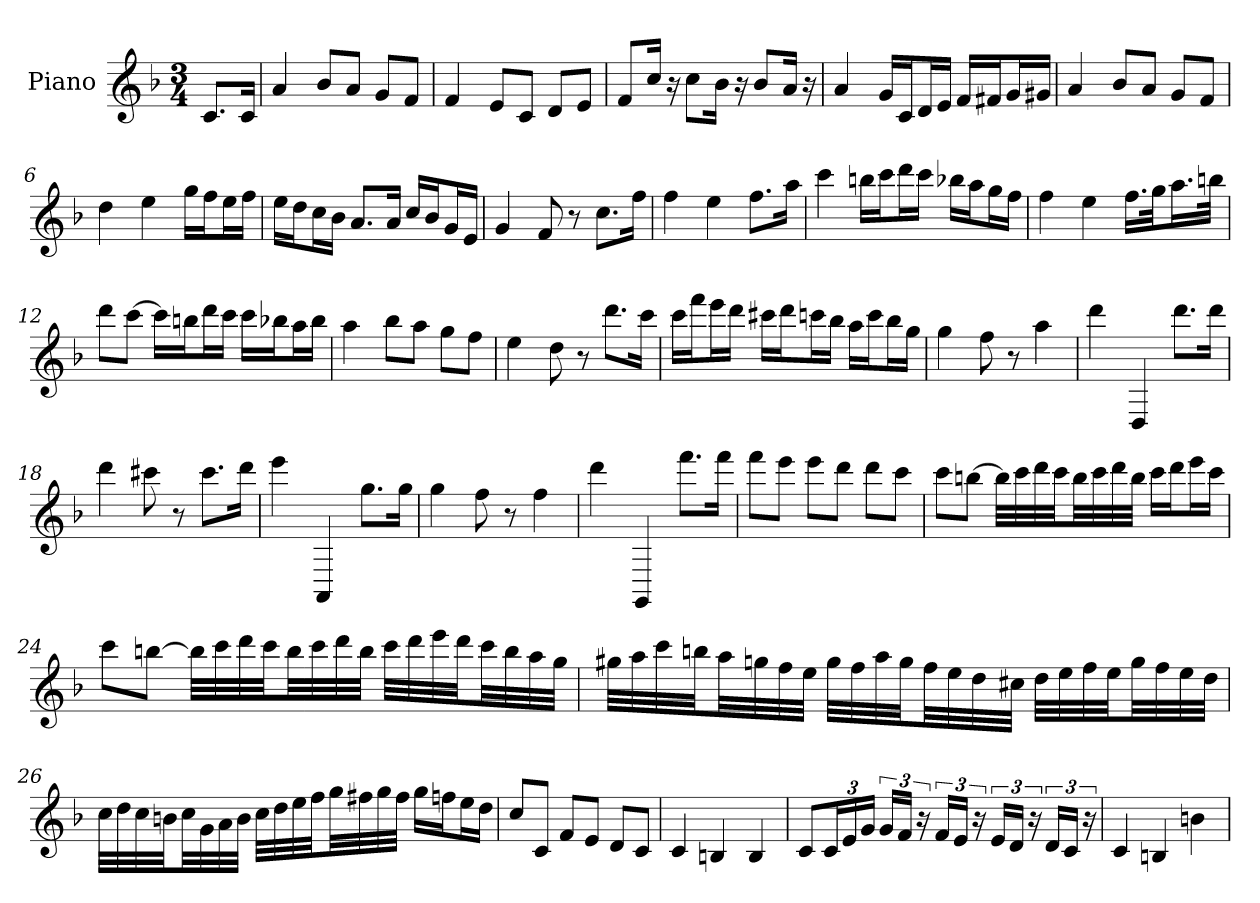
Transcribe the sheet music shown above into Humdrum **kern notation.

**kern
*part1
*staff1
*I"Piano
*I'Pno
*clefG2
*k[b-]
*F:
*M3/4
*MM40
=
8.c/L
16c/Jk
=1
4a
8b-/L
8a/J
8g/L
8f/J
=2
4f
8e/L
8c/J
8d/L
8e/J
=3
8f/L
16cc/Jk
16r
8cc\L
16b-\Jk
16r
8b-/L
16a/Jk
16r
=4
4a
16g/LL
16c/J
16d/L
16e/JJ
16f/LL
16f#X/J
16g/L
16g#X/JJ
=5
4a
8b-/L
8a/J
8g/L
8f/J
=6
4dd
4ee
16gg\LL
16ff\J
16ee\L
16ff\JJ
=7
16ee\LL
16dd\J
16cc\L
16b-\JJ
8.a/L
16a/Jk
16cc/LL
16b-/J
16g/L
16e/JJ
=8
4g
8f
8r
8.cc\L
16ff\Jk
=9
4ff
4ee
8.ff\L
16aa\Jk
=10
4ccc
16bbn\LL
16ccc\J
16ddd\L
16ccc\JJ
16bb-X\LL
16aa\J
16gg\L
16ff\JJ
=11
4ff
4ee
16.ff\LL
32gg\Jk
16.aa\L
32bbn\JJk
=12
8ddd\L
[8ccc\J
16ccc\LL]
16bbn\J
16ddd\L
16ccc\JJ
16ccc\LL
16bb-X\J
16aa\L
16bb-\JJ
=13
4aa
8bb-\L
8aa\J
8gg\L
8ff\J
=14
4ee
8dd
8r
8.ddd\L
16ccc\Jk
=15
16ccc\LL
16fff\J
16eee\L
16ddd\JJ
16ccc#X\LL
16ddd\J
16cccn\L
16bb-\JJ
16aa\LL
16ccc\J
16bb-\L
16gg\JJ
=16
4gg
8ff
8r
4aa
=17
4ddd
4D
8.ddd\L
16ddd\Jk
=18
4ddd
8ccc#X
8r
8.ccc#\L
16ddd\Jk
=19
4eee
4AA
8.gg\L
16gg\Jk
=20
4gg
8ff
8r
4ff
=21
4ddd
4GG
8.fff\L
16fff\Jk
=22
8fff\L
8eee\J
8eee\L
8ddd\J
8ddd\L
8ccc\J
=23
8ccc\L
[8bbn\J
32bb\LLL]
32ccc\
32ddd\
32ccc\JJ
32bb\LL
32ccc\
32ddd\
32bb\JJJ
16ccc\LL
16ddd\J
16eee\L
16ccc\JJ
=24
8ccc\L
[8bbn\J
32bb\LLL]
32ccc\
32ddd\
32ccc\JJ
32bb\LL
32ccc\
32ddd\
32bb\JJJ
32ccc\LLL
32ddd\
32eee\
32ddd\JJ
32ccc\LL
32bb\
32aa\
32gg\JJJ
=25
32gg#X\LLL
32aa\
32ccc\
32bbn\JJ
32aa\LL
32ggn\
32ff\
32ee\JJJ
32gg\LLL
32ff\
32aa\
32gg\JJ
32ff\LL
32ee\
32dd\
32cc#X\JJJ
32dd\LLL
32ee\
32ff\
32ee\JJ
32gg\LL
32ff\
32ee\
32dd\JJJ
=26
32cc\LLL
32dd\
32cc\
32bn\JJ
32cc\LL
32g\
32a\
32b\JJJ
32cc\LLL
32dd\
32ee\
32ff\JJ
32gg\LL
32ff#X\
32gg\
32ff#\JJJ
16gg\LL
16ffn\J
16ee\L
16dd\JJ
=27
8cc/L
8c/J
8f/L
8e/J
8d/L
8c/J
=28
4c
4Bn
4B
=29
8c/L
24c/L
24e/
24g/JJ
24g/LL
24f/JJ
24r
24f/LL
24e/JJ
24r
24e/LL
24d/JJ
24r
24d/LL
24c/JJ
24r
=30
4c
4Bn
4bn
=
*-
